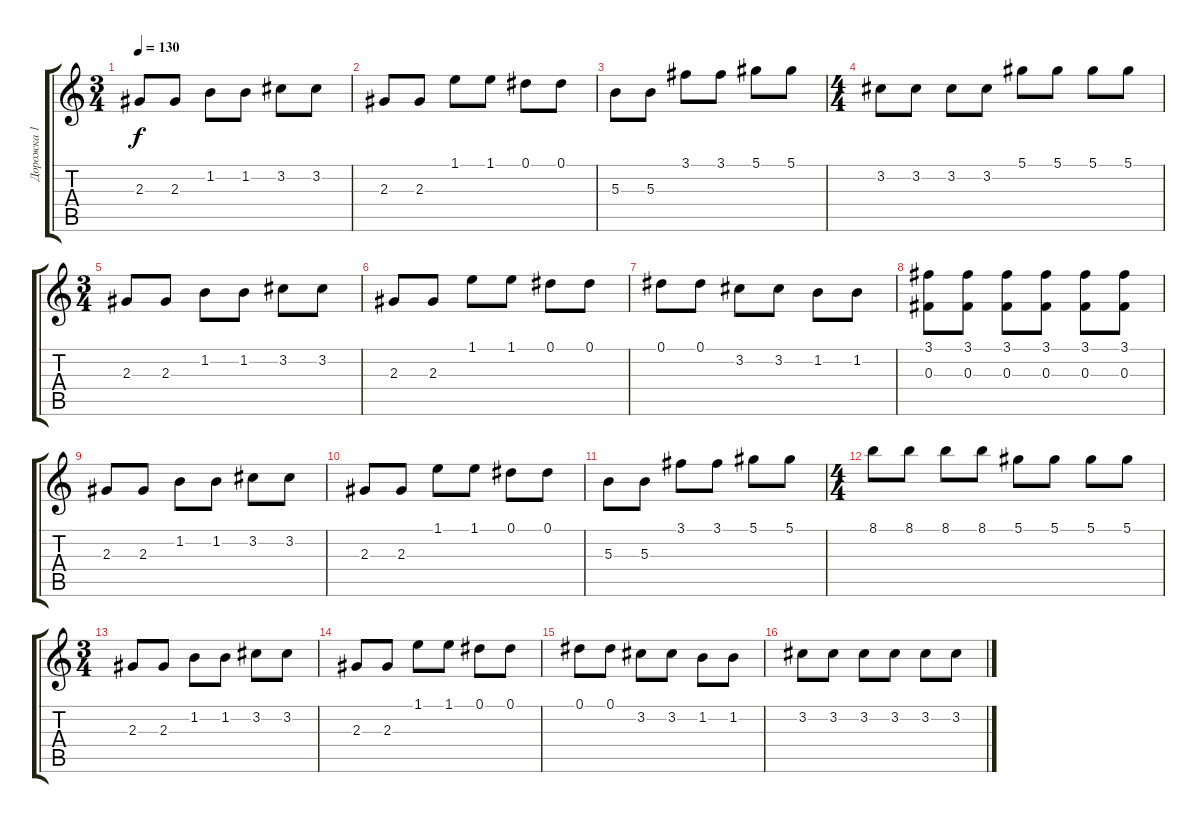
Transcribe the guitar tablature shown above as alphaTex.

\track ("Дорожка 1" "Дорожка 1") {instrument distortionguitar}
\staff {score tabs}
\tuning (Eb4 Bb3 Gb3 Db3 Ab2 Db2) {hide}
\ts (3 4)
\tempo 130
\clef g2
\ks c
2.3.8{dy f} 2.3.8 1.2.8 1.2.8 3.2.8 3.2.8 |
2.3.8 2.3.8 1.1.8 1.1.8 0.1.8 0.1.8 |
5.3.8 5.3.8 3.1.8 3.1.8 5.1.8 5.1.8 |
\ts (4 4)
3.2.8 3.2.8 3.2.8 3.2.8 5.1.8 5.1.8 5.1.8 5.1.8 |
\ts (3 4)
2.3.8 2.3.8 1.2.8 1.2.8 3.2.8 3.2.8 |
2.3.8 2.3.8 1.1.8 1.1.8 0.1.8 0.1.8 |
0.1.8 0.1.8 3.2.8 3.2.8 1.2.8 1.2.8 |
(3.1 0.3).8 (3.1 0.3).8 (3.1 0.3).8 (3.1 0.3).8 (3.1 0.3).8 (3.1 0.3).8 |
2.3.8 2.3.8 1.2.8 1.2.8 3.2.8 3.2.8 |
2.3.8 2.3.8 1.1.8 1.1.8 0.1.8 0.1.8 |
5.3.8 5.3.8 3.1.8 3.1.8 5.1.8 5.1.8 |
\ts (4 4)
8.1.8 8.1.8 8.1.8 8.1.8 5.1.8 5.1.8 5.1.8 5.1.8 |
\ts (3 4)
2.3.8 2.3.8 1.2.8 1.2.8 3.2.8 3.2.8 |
2.3.8 2.3.8 1.1.8 1.1.8 0.1.8 0.1.8 |
0.1.8 0.1.8 3.2.8 3.2.8 1.2.8 1.2.8 |
3.2.8 3.2.8 3.2.8 3.2.8 3.2.8 3.2.8
